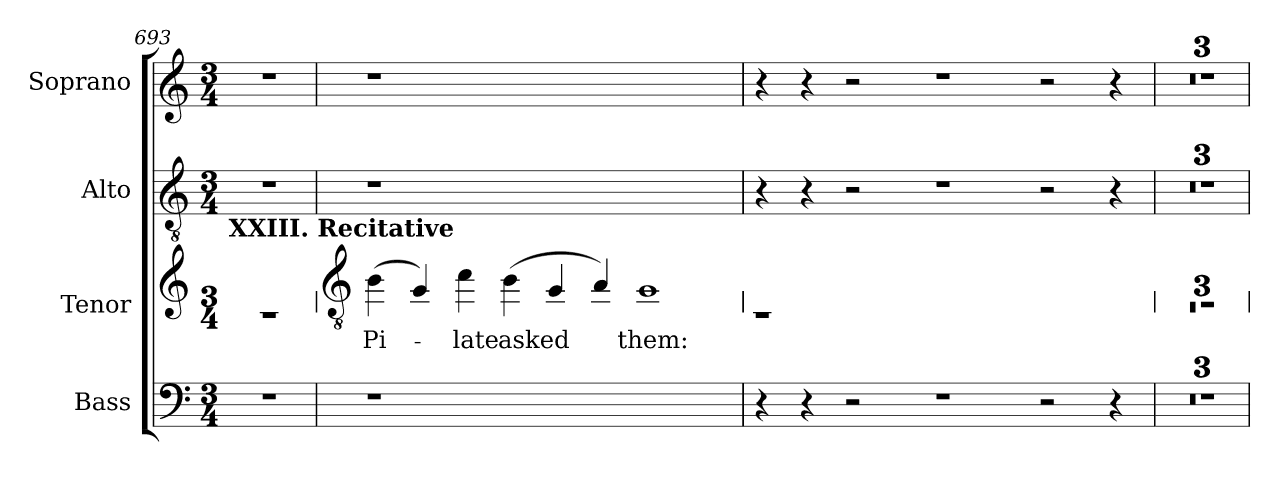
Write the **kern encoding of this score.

**kern	**kern	**text	**kern	**kern
*part4	*part3	*part3	*part2	*part1
*staff4	*staff3	*staff3	*staff2	*staff1
*I"Bass	*I"Tenor	*	*I"Alto	*I"Soprano
!!LO:LB:g=z
*	*stria0	*	*	*
*clefF4	*clefG2	*	*clefGv2	*clefG2
*	*ITrd7c12	*	*ITrd7c12	*
*k[]	*k[]	*	*k[]	*k[]
*C:	*C:	*	*C:	*C:
*M3/4	*M3/4	*	*M3/4	*M3/4
=693	=693	=693	=693	=693
!	!LO:TX:a:B:t=XXIII. Recitative	!	!	!
!LO:N:vis=1	!LO:N:vis=1	!	!LO:N:vis=1	!LO:N:vis=1
2.r	2.r	.	2.r	2.r
=694	=694	=694	=694	=694
*	*clefGv2	*	*	*
!LO:N:vis=1	!	!	!	!
!	!	!LO:LY:b:color=#000000	!LO:N:vis=1	!LO:N:vis=1
2.r	(4BBi\	Pi-	2.r	2.r
.	4GGi/)	.	.	.
!	!	!LO:LY:b:color=#000000	!	!
.	4Ci\	-late	.	.
!	!	!LO:LY:b:color=#000000	!	!
1..ryy	(4BBi\	asked	1..ryy	1..ryy
.	4GGi/	.	.	.
.	4AAi/)	.	.	.
!	!	!LO:LY:b:color=#000000	!	!
.	1GGi	them:	.	.
=695	=695	=695	=695	=695
*	*stria0	*	*	*
!	!LO:N:vis=1	!	!	!
4r	2.r	.	4r	4r
4r	.	.	4r	4r
2r	.	.	2r	2r
.	0ryy	.	.	.
1r	.	.	1r	1r
2r	.	.	2r	2r
4r	.	.	4r	4r
=696	=696	=696	=696	=696
!LO:N:vis=1	!LO:N:vis=1	!	!LO:N:vis=1	!LO:N:vis=1
2.r	2.r	.	2.r	2.r
=697	=697	=697	=697	=697
!LO:N:vis=1	!LO:N:vis=1	!	!LO:N:vis=1	!LO:N:vis=1
2.r	2.r	.	2.r	2.r
=698	=698	=698	=698	=698
!LO:N:vis=1	!LO:N:vis=1	!	!LO:N:vis=1	!LO:N:vis=1
2.r	2.r	.	2.r	2.r
=	=	=	=	=
*-	*-	*-	*-	*-
